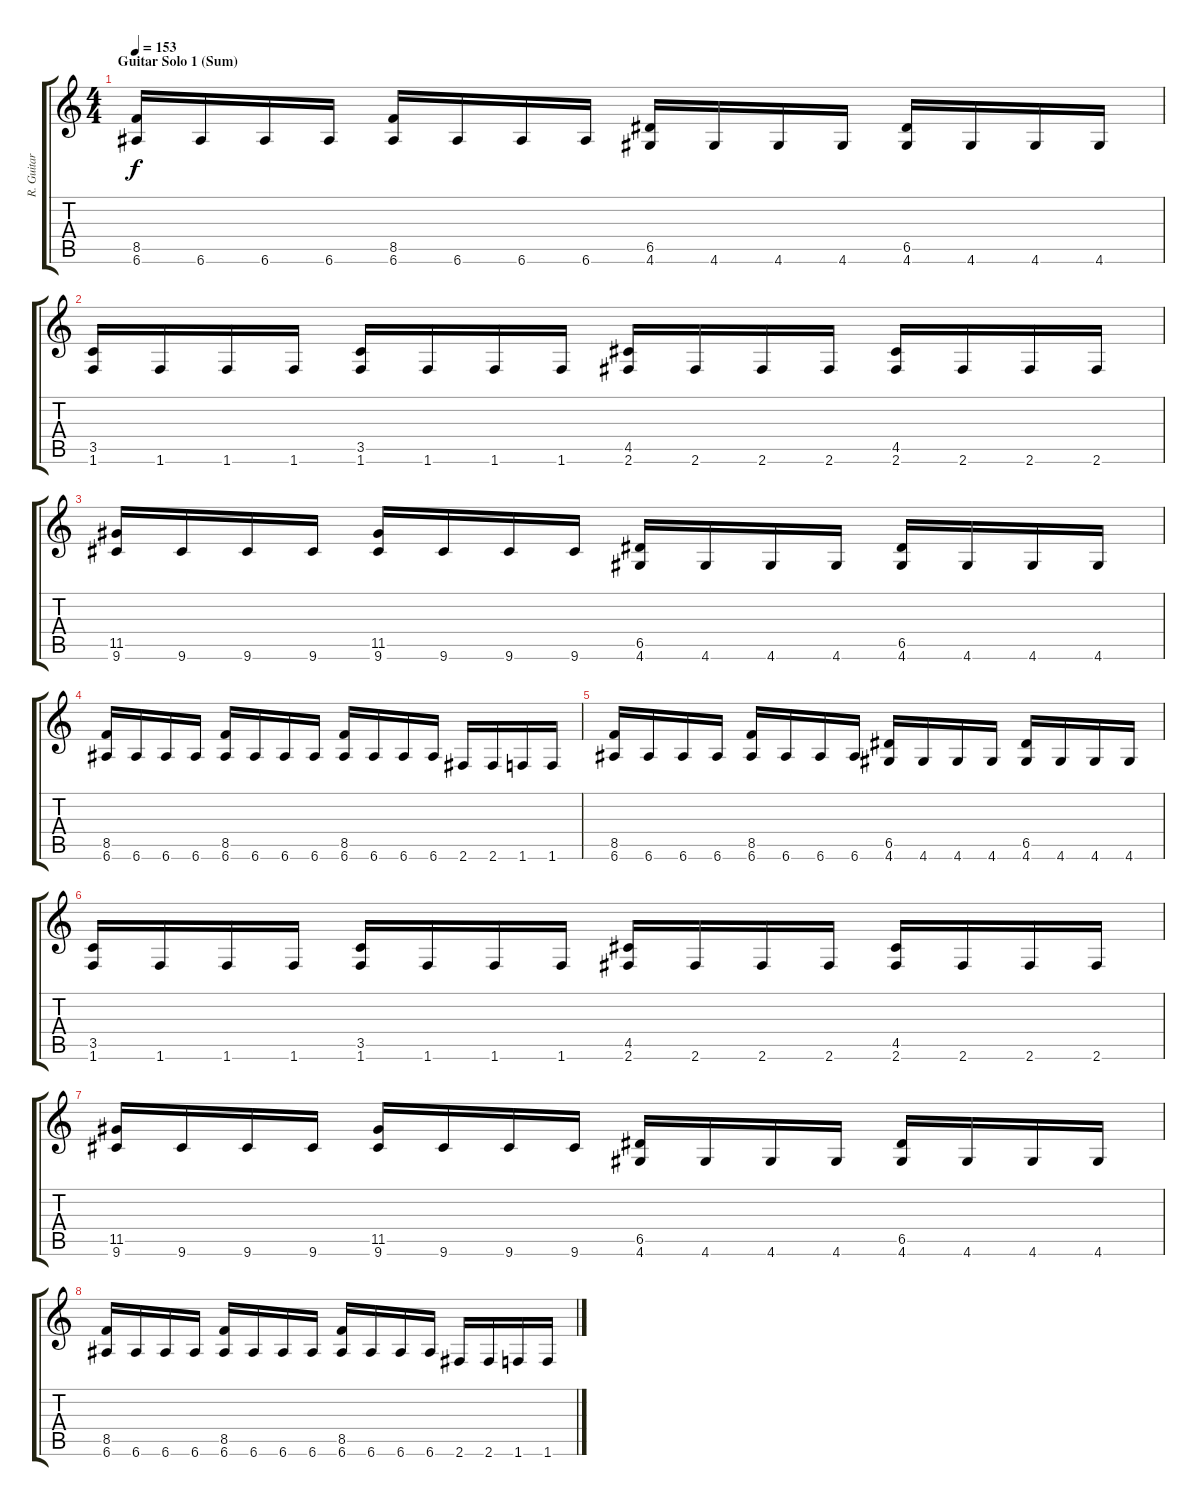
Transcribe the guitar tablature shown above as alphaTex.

\track ("R. Guitar 1" "R. Guitar ") {instrument distortionguitar}
\staff {score tabs}
\tuning (E4 B3 G3 D3 A2 E2) {hide}
\ts (4 4)
\section ("" "Guitar Solo 1 (Sum)")
\tempo 153
\clef g2
\ks c
(8.5 6.6).16{dy f} 6.6.16 6.6.16 6.6.16 (8.5 6.6).16 6.6.16 6.6.16 6.6.16 (6.5 4.6).16 4.6.16 4.6.16 4.6.16 (6.5 4.6).16 4.6.16 4.6.16 4.6.16 |
(3.5 1.6).16 1.6.16 1.6.16 1.6.16 (3.5 1.6).16 1.6.16 1.6.16 1.6.16 (4.5 2.6).16 2.6.16 2.6.16 2.6.16 (4.5 2.6).16 2.6.16 2.6.16 2.6.16 |
(11.5 9.6).16 9.6.16 9.6.16 9.6.16 (11.5 9.6).16 9.6.16 9.6.16 9.6.16 (6.5 4.6).16 4.6.16 4.6.16 4.6.16 (6.5 4.6).16 4.6.16 4.6.16 4.6.16 |
(8.5 6.6).16 6.6.16 6.6.16 6.6.16 (8.5 6.6).16 6.6.16 6.6.16 6.6.16 (8.5 6.6).16 6.6.16 6.6.16 6.6.16 2.6.16 2.6.16 1.6.16 1.6.16 |
(8.5 6.6).16 6.6.16 6.6.16 6.6.16 (8.5 6.6).16 6.6.16 6.6.16 6.6.16 (6.5 4.6).16 4.6.16 4.6.16 4.6.16 (6.5 4.6).16 4.6.16 4.6.16 4.6.16 |
(3.5 1.6).16 1.6.16 1.6.16 1.6.16 (3.5 1.6).16 1.6.16 1.6.16 1.6.16 (4.5 2.6).16 2.6.16 2.6.16 2.6.16 (4.5 2.6).16 2.6.16 2.6.16 2.6.16 |
(11.5 9.6).16 9.6.16 9.6.16 9.6.16 (11.5 9.6).16 9.6.16 9.6.16 9.6.16 (6.5 4.6).16 4.6.16 4.6.16 4.6.16 (6.5 4.6).16 4.6.16 4.6.16 4.6.16 |
(8.5 6.6).16 6.6.16 6.6.16 6.6.16 (8.5 6.6).16 6.6.16 6.6.16 6.6.16 (8.5 6.6).16 6.6.16 6.6.16 6.6.16 2.6.16 2.6.16 1.6.16 1.6.16
